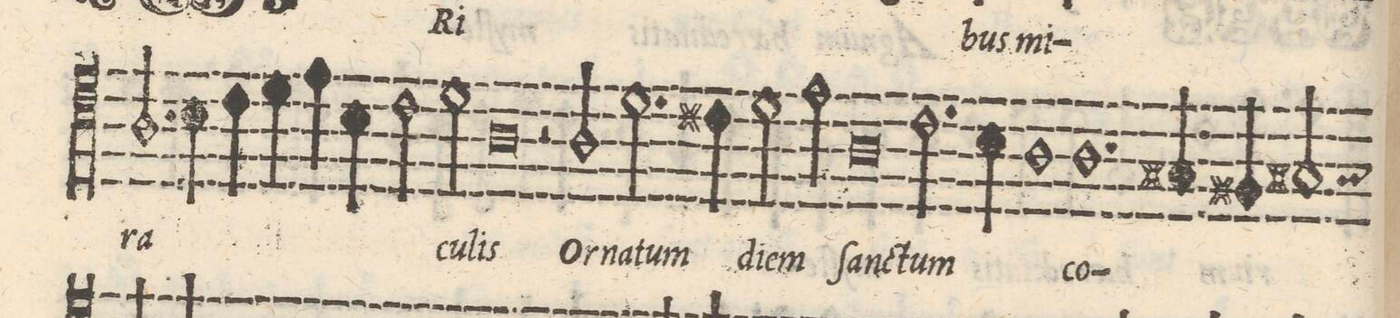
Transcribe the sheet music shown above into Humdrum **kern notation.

**kern	**text
*I"TENORE	*
*clefC4	*
*k[]	*
*met(C|)	*
*M2/1	*
2.A/	-ra-
4B\	.
=5-	=5-
4c\	.
4d\	.
4e\	.
4B\	.
2c\	.
2d\	-cu-
=6-	=6-
0A	-lis
=7-	=7-
2r	.
2A/	Or-
2.d\	-na-
4c#X\	-tum
=8-	=8-
2d\	di-
2e\	-em
0A	ſanc-
=9-	=9-
2.cny\	-tum
4B\	.
=10-	=10-
1A	.
1.A	co-
=11-	=11-
4G#X/	.
4F#X/	.
*custos:G#	*
2G#X/	.
*-	*-
